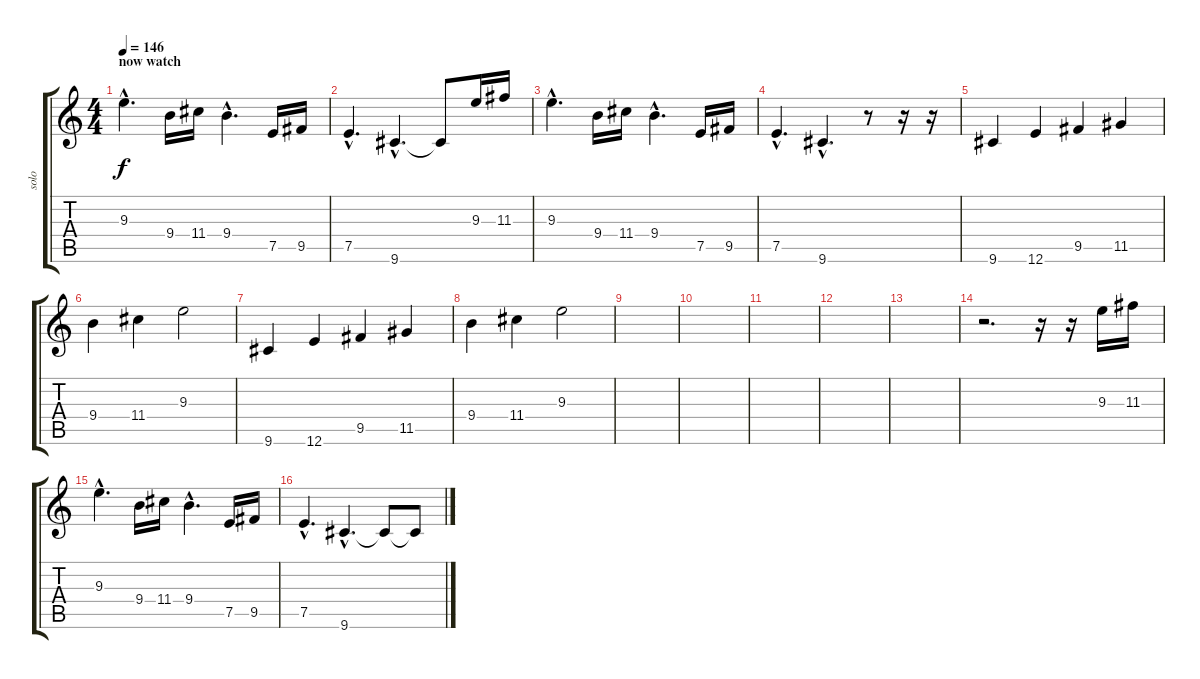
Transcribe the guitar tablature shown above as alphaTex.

\track ("solo" "solo") {instrument overdrivenguitar}
\staff {score tabs}
\tuning (E4 B3 G3 D3 A2 E2) {hide}
\ts (4 4)
\section ("" "now watch")
\tempo 146
\clef g2
\ks c
9.3{hac}.4{d dy f} 9.4.16 11.4.16 9.4{hac}.4{d} 7.5.16 9.5.16 |
7.5{hac}.4{d} 9.6{hac}.4{d} 9.6{t}.8 9.3.16 11.3.16 |
9.3{hac}.4{d} 9.4.16 11.4.16 9.4{hac}.4{d} 7.5.16 9.5.16 |
7.5{hac}.4{d} 9.6{hac}.4{d} r.8 r.16 r.16 |
9.6.4 12.6.4 9.5.4 11.5.4 |
9.4.4 11.4.4 9.3.2 |
9.6.4 12.6.4 9.5.4 11.5.4 |
9.4.4 11.4.4 9.3.2 |
|
|
|
|
|
r.2{d} r.16 r.16 9.3.16 11.3.16 |
9.3{hac}.4{d} 9.4.16 11.4.16 9.4{hac}.4{d} 7.5.16 9.5.16 |
7.5{hac}.4{d} 9.6{hac}.4{d} 9.6{t}.8 9.6{t}.8
